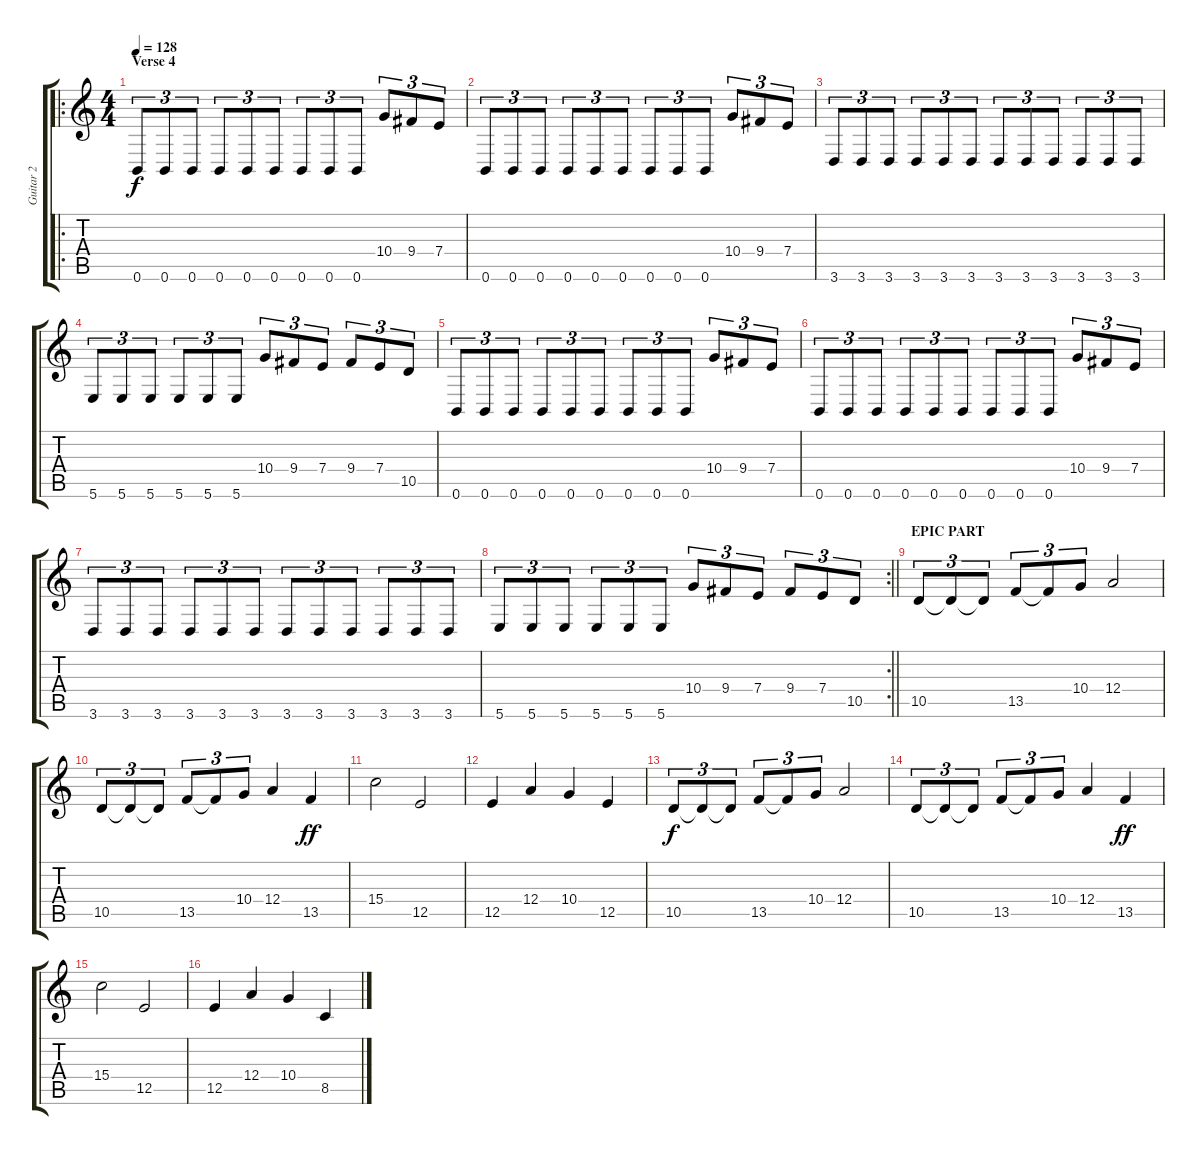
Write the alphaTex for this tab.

\track ("Guitar 2" "Guitar 2") {instrument distortionguitar}
\staff {score tabs}
\tuning (B3 Gb3 D3 A2 E2 B1) {hide}
\ro
\ts (4 4)
\section ("" "Verse 4")
\tempo 128
\clef g2
\ks c
0.6.8{tu (3 2) dy f} 0.6.8{tu (3 2)} 0.6.8{tu (3 2)} 0.6.8{tu (3 2)} 0.6.8{tu (3 2)} 0.6.8{tu (3 2)} 0.6.8{tu (3 2)} 0.6.8{tu (3 2)} 0.6.8{tu (3 2)} 10.4.8{tu (3 2)} 9.4.8{tu (3 2)} 7.4.8{tu (3 2)} |
0.6.8{tu (3 2)} 0.6.8{tu (3 2)} 0.6.8{tu (3 2)} 0.6.8{tu (3 2)} 0.6.8{tu (3 2)} 0.6.8{tu (3 2)} 0.6.8{tu (3 2)} 0.6.8{tu (3 2)} 0.6.8{tu (3 2)} 10.4.8{tu (3 2)} 9.4.8{tu (3 2)} 7.4.8{tu (3 2)} |
3.6.8{tu (3 2)} 3.6.8{tu (3 2)} 3.6.8{tu (3 2)} 3.6.8{tu (3 2)} 3.6.8{tu (3 2)} 3.6.8{tu (3 2)} 3.6.8{tu (3 2)} 3.6.8{tu (3 2)} 3.6.8{tu (3 2)} 3.6.8{tu (3 2)} 3.6.8{tu (3 2)} 3.6.8{tu (3 2)} |
5.6.8{tu (3 2)} 5.6.8{tu (3 2)} 5.6.8{tu (3 2)} 5.6.8{tu (3 2)} 5.6.8{tu (3 2)} 5.6.8{tu (3 2)} 10.4.8{tu (3 2)} 9.4.8{tu (3 2)} 7.4.8{tu (3 2)} 9.4.8{tu (3 2)} 7.4.8{tu (3 2)} 10.5.8{tu (3 2)} |
0.6.8{tu (3 2)} 0.6.8{tu (3 2)} 0.6.8{tu (3 2)} 0.6.8{tu (3 2)} 0.6.8{tu (3 2)} 0.6.8{tu (3 2)} 0.6.8{tu (3 2)} 0.6.8{tu (3 2)} 0.6.8{tu (3 2)} 10.4.8{tu (3 2)} 9.4.8{tu (3 2)} 7.4.8{tu (3 2)} |
0.6.8{tu (3 2)} 0.6.8{tu (3 2)} 0.6.8{tu (3 2)} 0.6.8{tu (3 2)} 0.6.8{tu (3 2)} 0.6.8{tu (3 2)} 0.6.8{tu (3 2)} 0.6.8{tu (3 2)} 0.6.8{tu (3 2)} 10.4.8{tu (3 2)} 9.4.8{tu (3 2)} 7.4.8{tu (3 2)} |
3.6.8{tu (3 2)} 3.6.8{tu (3 2)} 3.6.8{tu (3 2)} 3.6.8{tu (3 2)} 3.6.8{tu (3 2)} 3.6.8{tu (3 2)} 3.6.8{tu (3 2)} 3.6.8{tu (3 2)} 3.6.8{tu (3 2)} 3.6.8{tu (3 2)} 3.6.8{tu (3 2)} 3.6.8{tu (3 2)} |
\rc 2
\barLineRight lightlight
5.6.8{tu (3 2)} 5.6.8{tu (3 2)} 5.6.8{tu (3 2)} 5.6.8{tu (3 2)} 5.6.8{tu (3 2)} 5.6.8{tu (3 2)} 10.4.8{tu (3 2)} 9.4.8{tu (3 2)} 7.4.8{tu (3 2)} 9.4.8{tu (3 2)} 7.4.8{tu (3 2)} 10.5.8{tu (3 2)} |
\section ("" "EPIC PART")
10.5.8{tu (3 2)} 10.5{t}.8{tu (3 2)} 10.5{t}.8{tu (3 2)} 13.5.8{tu (3 2)} 13.5{t}.8{tu (3 2)} 10.4.8{tu (3 2)} 12.4.2 |
10.5.8{tu (3 2)} 10.5{t}.8{tu (3 2)} 10.5{t}.8{tu (3 2)} 13.5.8{tu (3 2)} 13.5{t}.8{tu (3 2)} 10.4.8{tu (3 2)} 12.4.4 13.5.4{dy ff} |
15.4.2 12.5.2 |
12.5.4 12.4.4 10.4.4 12.5.4 |
10.5.8{tu (3 2) dy f} 10.5{t}.8{tu (3 2)} 10.5{t}.8{tu (3 2)} 13.5.8{tu (3 2)} 13.5{t}.8{tu (3 2)} 10.4.8{tu (3 2)} 12.4.2 |
10.5.8{tu (3 2)} 10.5{t}.8{tu (3 2)} 10.5{t}.8{tu (3 2)} 13.5.8{tu (3 2)} 13.5{t}.8{tu (3 2)} 10.4.8{tu (3 2)} 12.4.4 13.5.4{dy ff} |
15.4.2 12.5.2 |
12.5.4 12.4.4 10.4.4 8.5.4
